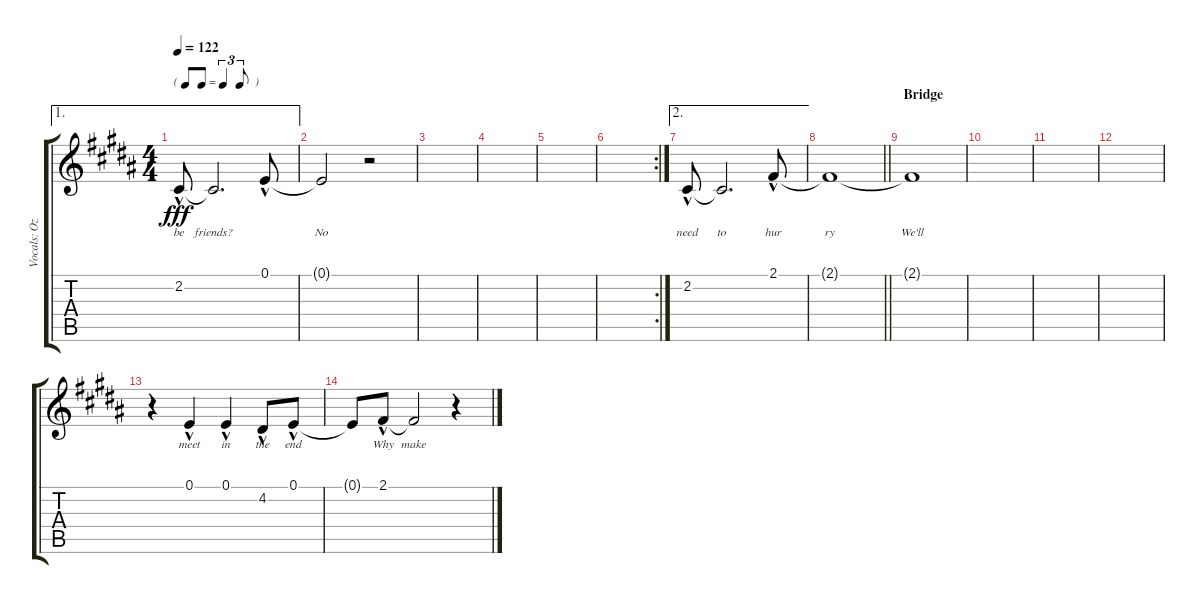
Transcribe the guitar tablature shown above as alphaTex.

\track ("Vocals: Ozzy" "Vocals: Oz") {instrument lead2sawtooth}
\staff {score tabs}
\tuning (E4 B3 G3 D3 A2 E2) {hide}
\ae 1
\ts (4 4)
\tf triplet8th
\tempo 122
\clef g2
\ks b
2.2{hac}.8{lyrics (0 "be") lyrics (1 "") lyrics (2 "") lyrics (3 "") lyrics (4 "") dy fff} 2.2{t}.2{d lyrics (0 "friends?") lyrics (1 "") lyrics (2 "") lyrics (3 "") lyrics (4 "")} 0.1{hac}.8{lyrics (0 "") lyrics (1 "") lyrics (2 "") lyrics (3 "") lyrics (4 "")} |
0.1{t}.2{lyrics (0 "No") lyrics (1 "") lyrics (2 "") lyrics (3 "") lyrics (4 "")} r.2 |
|
|
|
\rc 2
|
\ae 2
2.2{hac}.8{lyrics (0 "need") lyrics (1 "") lyrics (2 "") lyrics (3 "") lyrics (4 "")} 2.2{t}.2{d lyrics (0 "to") lyrics (1 "") lyrics (2 "") lyrics (3 "") lyrics (4 "")} 2.1{hac}.8{lyrics (0 "hur") lyrics (1 "") lyrics (2 "") lyrics (3 "") lyrics (4 "")} |
\barLineRight lightlight
2.1{t}.1{lyrics (0 "ry") lyrics (1 "") lyrics (2 "") lyrics (3 "") lyrics (4 "")} |
\section ("" "Bridge")
2.1{t}.1{lyrics (0 "We'll") lyrics (1 "") lyrics (2 "") lyrics (3 "") lyrics (4 "")} |
|
|
|
r.4 0.1{hac}.4{lyrics (0 "meet") lyrics (1 "") lyrics (2 "") lyrics (3 "") lyrics (4 "")} 0.1{hac}.4{lyrics (0 "in") lyrics (1 "") lyrics (2 "") lyrics (3 "") lyrics (4 "")} 4.2{hac}.8{lyrics (0 "the") lyrics (1 "") lyrics (2 "") lyrics (3 "") lyrics (4 "")} 0.1{hac}.8{lyrics (0 "end") lyrics (1 "") lyrics (2 "") lyrics (3 "") lyrics (4 "")} |
0.1{t}.8{lyrics (0 "") lyrics (1 "") lyrics (2 "") lyrics (3 "") lyrics (4 "")} 2.1{hac}.8{lyrics (0 "Why") lyrics (1 "") lyrics (2 "") lyrics (3 "") lyrics (4 "")} 2.1{t}.2{lyrics (0 "make") lyrics (1 "") lyrics (2 "") lyrics (3 "") lyrics (4 "")} r.4
